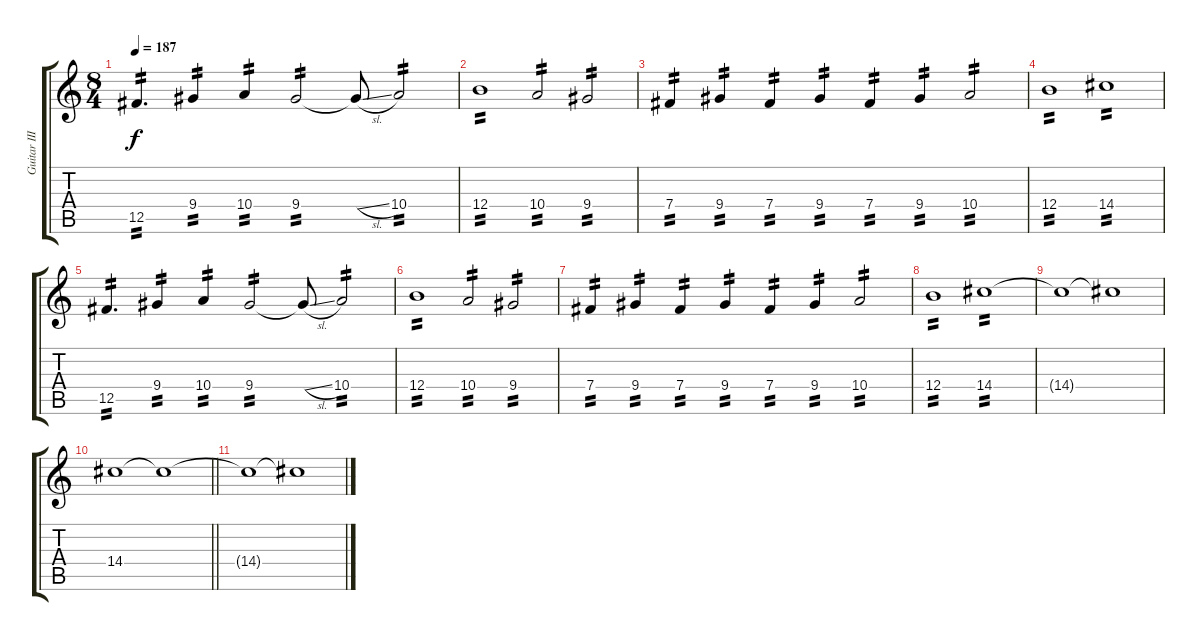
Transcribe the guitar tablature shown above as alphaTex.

\track ("Guitar III" "Guitar III") {instrument overdrivenguitar}
\staff {score tabs}
\tuning (Db4 Ab3 E3 B2 Gb2 B1) {hide}
\ts (8 4)
\tempo 187
\clef g2
\ks c
12.5.4{d tp 2 dy f} 9.4.4{tp 2} 10.4.4{tp 2} 9.4.2{tp 2} 9.4{sl t}.8 10.4.2{tp 2} |
12.4.1{tp 2} 10.4.2{tp 2} 9.4.2{tp 2} |
7.4.4{tp 2} 9.4.4{tp 2} 7.4.4{tp 2} 9.4.4{tp 2} 7.4.4{tp 2} 9.4.4{tp 2} 10.4.2{tp 2} |
12.4.1{tp 2} 14.4.1{tp 2} |
12.5.4{d tp 2} 9.4.4{tp 2} 10.4.4{tp 2} 9.4.2{tp 2} 9.4{sl t}.8 10.4.2{tp 2} |
12.4.1{tp 2} 10.4.2{tp 2} 9.4.2{tp 2} |
7.4.4{tp 2} 9.4.4{tp 2} 7.4.4{tp 2} 9.4.4{tp 2} 7.4.4{tp 2} 9.4.4{tp 2} 10.4.2{tp 2} |
12.4.1{tp 2} 14.4.1{tp 2} |
14.4{t}.1 14.4{t}.1 |
\barLineRight lightlight
14.4.1 14.4{t}.1 |
14.4{t}.1 14.4{t}.1
